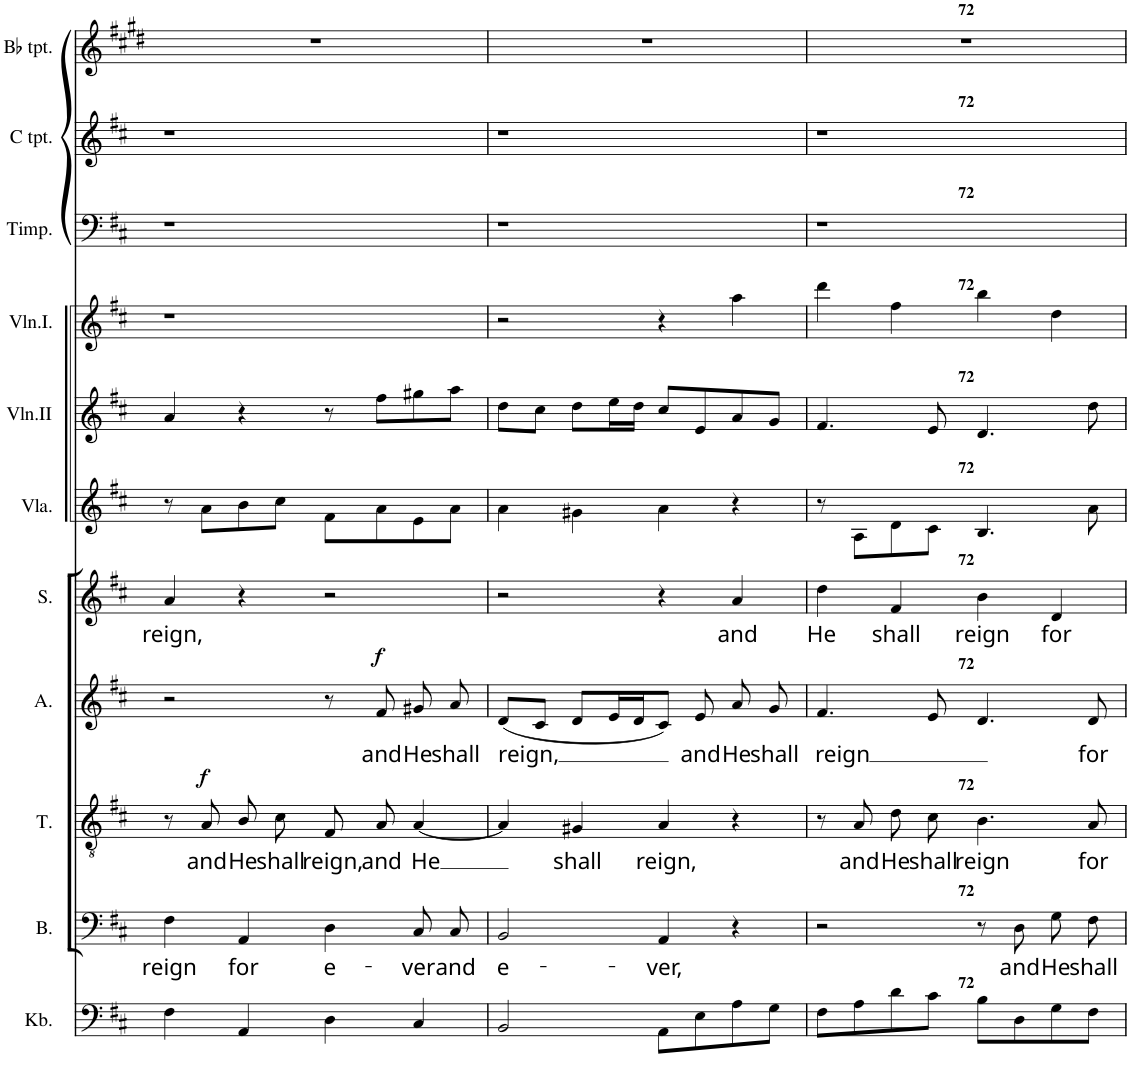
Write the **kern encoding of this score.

**kern	**kern	**text	**kern	**text	**dynam	**kern	**text	**dynam	**kern	**text	**kern	**kern	**kern	**kern	**kern	**kern
*part11	*part10	*part10	*part9	*part9	*part9	*part8	*part8	*part8	*part7	*part7	*part6	*part5	*part4	*part3	*part2	*part1
*staff11	*staff10	*staff10	*staff9	*staff9	*staff9	*staff8	*staff8	*staff8	*staff7	*staff7	*staff6	*staff5	*staff4	*staff3	*staff2	*staff1
*I"Kontrabas	*I"Bass	*	*I"Tenor	*	*	*I"Alto	*	*	*I"Soprano	*	*I"Viola	*I"Violin II	*I"Violin I.	*I"Timpani	*I"C trompet	*I"Bb trompet
*I'Kb.	*I'B.	*	*I'T.	*	*	*I'A.	*	*	*I'S.	*	*I'Vla.	*I'Vln.II	*I'Vln.I.	*I'Timp.	*I'C tpt.	*I'Bb tpt.
!!LO:PB:g=z
*clefF4	*clefF4	*	*clefGv2	*	*	*clefG2	*	*	*clefG2	*	*clefG2	*clefG2	*clefG2	*clefF4	*clefG2	*clefG2
*Trd7c12	*	*	*	*	*	*	*	*	*	*	*	*	*	*	*Trd1c2	*Trd1c2
*k[f#c#]	*k[f#c#]	*	*k[f#c#]	*	*	*k[f#c#]	*	*	*k[f#c#]	*	*k[f#c#]	*k[f#c#]	*k[f#c#]	*k[f#c#]	*k[f#c#]	*k[f#c#g#d#]
*M4/4	*M4/4	*	*M4/4	*	*	*M4/4	*	*	*M4/4	*	*M4/4	*M4/4	*M4/4	*M4/4	*M4/4	*M4/4
=70	=70	=70	=70	=70	=70	=70	=70	=70	=70	=70	=70	=70	=70	=70	=70	=70
!	!	!LO:LY:b	!	!	!	!	!	!	!	!LO:LY:b	!	!	!	!	!	!
4F#\	4F#\	reign	8r	.	.	2r	.	.	4a/	reign,	8r	4a/	1r	1r	1r	1r
!	!	!	!	!LO:LY:b	!LO:DY:a	!	!	!	!	!	!	!	!	!	!	!
.	.	.	8A/	and	f	.	.	.	.	.	8a\L	.	.	.	.	.
!	!	!LO:LY:b	!	!LO:LY:b	!	!	!	!	!	!	!	!	!	!	!	!
4AA/	4AA/	for	8B\L	He	.	.	.	.	4r	.	8b\	4r	.	.	.	.
!	!	!	!	!LO:LY:b	!	!	!	!	!	!	!	!	!	!	!	!
.	.	.	8c#\J	shall	.	.	.	.	.	.	8cc#\J	.	.	.	.	.
!	!	!LO:LY:b	!	!LO:LY:b	!	!	!	!	!	!	!	!	!	!	!	!
4D\	4D\	e-	8F#/L	reign,	.	8r	.	.	2r	.	8f#\L	8r	.	.	.	.
!	!	!	!	!LO:LY:b	!	!	!LO:LY:b	!LO:DY:a	!	!	!	!	!	!	!	!
.	.	.	8A/J	and	.	8f#/	and	f	.	.	8a\	8ff#\L	.	.	.	.
!	!	!LO:LY:b	!	!LO:LY:b	!	!	!LO:LY:b	!	!	!	!	!	!	!	!	!
4C#/	8C#/L	-ver	[4A/	He	.	8g#X/	He	.	.	.	8e\	8gg#X\	.	.	.	.
!	!	!LO:LY:b	!	!	!	!	!LO:LY:b	!	!	!	!	!	!	!	!	!
.	8C#/J	and	.	.	.	8a/	shall	.	.	.	8a\J	8aa\J	.	.	.	.
=71	=71	=71	=71	=71	=71	=71	=71	=71	=71	=71	=71	=71	=71	=71	=71	=71
!	!	!LO:LY:b	!	!	!	!	!LO:LY:b	!	!	!	!	!	!	!	!	!
2BB/	2BB/	e-	4A/]	.	.	(8d/L	reign,	.	2r	.	4a\	8dd\L	2r	1r	1r	1r
.	.	.	.	.	.	8c#/J	.	.	.	.	.	8cc#\J	.	.	.	.
!	!	!	!	!LO:LY:b	!	!	!	!	!	!	!	!	!	!	!	!
.	.	.	4G#X/	shall	.	8d/L	.	.	.	.	4g#X\	8dd\L	.	.	.	.
.	.	.	.	.	.	16e/L	.	.	.	.	.	16ee\L	.	.	.	.
.	.	.	.	.	.	16d/J	.	.	.	.	.	16dd\JJ	.	.	.	.
!	!	!LO:LY:b	!	!LO:LY:b	!	!	!	!	!	!	!	!	!	!	!	!
8AA\L	4AA/	-ver,	4A/	reign,	.	8c#/J)	.	.	4r	.	4a\	8cc#/L	4r	.	.	.
!	!	!	!	!	!	!	!LO:LY:b	!	!	!	!	!	!	!	!	!
8E\	.	.	.	.	.	8e/	and	.	.	.	.	8e/	.	.	.	.
!	!	!	!	!	!	!	!LO:LY:b	!	!	!LO:LY:b	!	!	!	!	!	!
8A\	4r	.	4r	.	.	8a/	He	.	4a/	and	4r	8a/	4aa\	.	.	.
!	!	!	!	!	!	!	!LO:LY:b	!	!	!	!	!	!	!	!	!
8G\J	.	.	.	.	.	8g/	shall	.	.	.	.	8g/J	.	.	.	.
=72	=72	=72	=72	=72	=72	=72	=72	=72	=72	=72	=72	=72	=72	=72	=72	=72
!	!	!	!	!	!	!	!LO:LY:b	!	!	!LO:LY:b	!	!	!	!	!	!
8F#\L	2r	.	8r	.	.	4.f#/	reign	.	4dd\	He	8r	4.f#/	4ddd\	1r	1r	1r
!	!	!	!	!LO:LY:b	!	!	!	!	!	!	!	!	!	!	!	!
8A\	.	.	8A/	and	.	.	.	.	.	.	8A\L	.	.	.	.	.
!	!	!	!	!LO:LY:b	!	!	!	!	!	!LO:LY:b	!	!	!	!	!	!
8d\	.	.	8d\L	He	.	.	.	.	4f#/	shall	8d\	.	4ff#\	.	.	.
!	!	!	!	!LO:LY:b	!	!	!	!	!	!	!	!	!	!	!	!
8c#\J	.	.	8c#\J	shall	.	8e/	.	.	.	.	8c#\J	8e/	.	.	.	.
!	!	!	!	!LO:LY:b	!	!	!	!	!	!LO:LY:b	!	!	!	!	!	!
8B\L	8r	.	4.B\	reign	.	4.d/	.	.	4b\	reign	4.B/	4.d/	4bb\	.	.	.
!	!	!LO:LY:b	!	!	!	!	!	!	!	!	!	!	!	!	!	!
8D\	8D\	and	.	.	.	.	.	.	.	.	.	.	.	.	.	.
!	!	!LO:LY:b	!	!	!	!	!	!	!	!LO:LY:b	!	!	!	!	!	!
8G\	8G\L	He	.	.	.	.	.	.	4d/	for	.	.	4dd\	.	.	.
!	!	!LO:LY:b	!	!LO:LY:b	!	!	!LO:LY:b	!	!	!	!	!	!	!	!	!
8F#\J	8F#\J	shall	8A/	for	.	8d/	for	.	.	.	8a\	8dd\	.	.	.	.
=	=	=	=	=	=	=	=	=	=	=	=	=	=	=	=	=
*-	*-	*-	*-	*-	*-	*-	*-	*-	*-	*-	*-	*-	*-	*-	*-	*-
